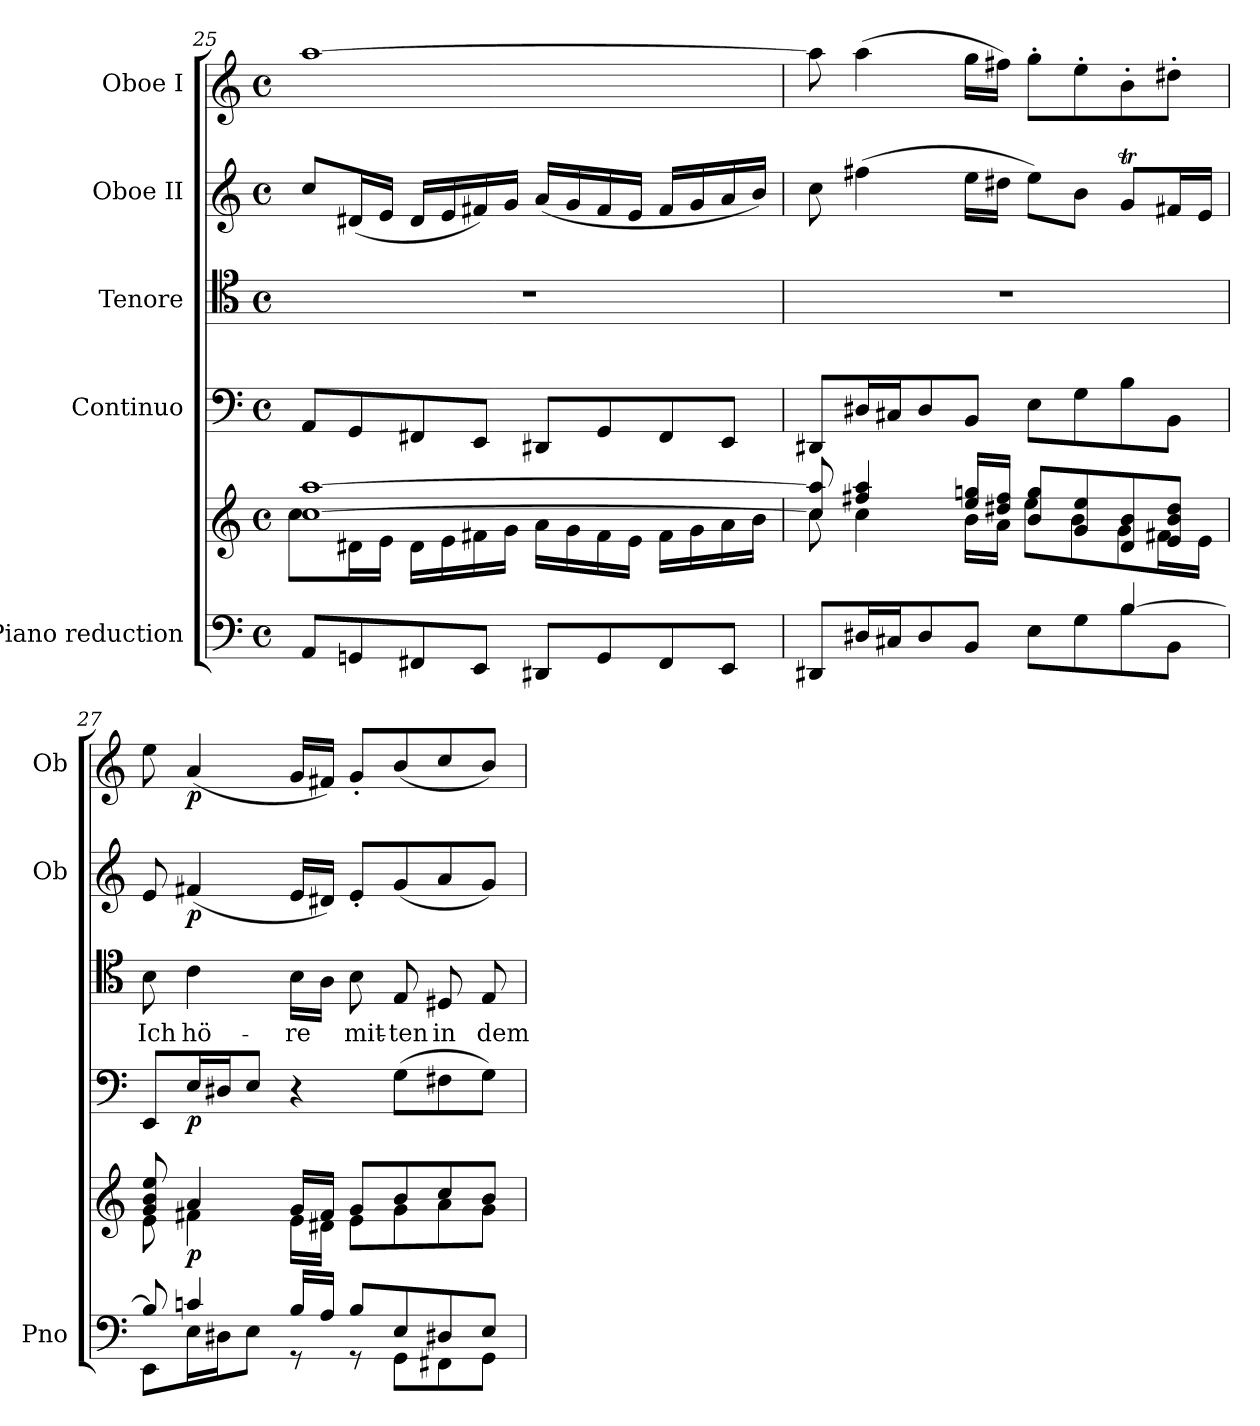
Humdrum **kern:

**kern	**kern	**dynam	**kern	**dynam	**kern	**text	**kern	**dynam	**kern	**dynam
*part5	*part5	*part5	*part4	*part4	*part3	*part3	*part2	*part2	*part1	*part1
*staff6	*staff5	*staff5/6	*staff4	*staff4	*staff3	*staff3	*staff2	*staff2	*staff1	*staff1
*I"Piano reduction	*	*	*I"Continuo	*	*I"Tenore	*	*I"Oboe II	*	*I"Oboe I	*
*I'Pno	*	*	*	*	*	*	*I'Ob	*	*I'Ob	*
!!LO:PB:g=z
*clefF4	*clefG2	*	*clefF4	*	*clefC4	*	*clefG2	*	*clefG2	*
*k[]	*k[]	*	*k[]	*	*k[]	*	*k[]	*	*k[]	*
*M4/4	*M4/4	*	*M4/4	*	*M4/4	*	*M4/4	*	*M4/4	*
*met(c)	*met(c)	*	*met(c)	*	*met(c)	*	*met(c)	*	*met(c)	*
=25	=25	=25	=25	=25	=25	=25	=25	=25	=25	=25
*	*^	*	*	*	*	*	*	*	*	*
8AA/L	[1cc [1aa	8cc\L	.	8AA/L	.	1r	.	8cc/L	.	[1aa	.
8GGn/	.	16d#X\L	.	8GG/	.	.	.	(16d#X/L	.	.	.
.	.	16e\JJ	.	.	.	.	.	16e/JJ	.	.	.
8FF#X/	.	16d#\LL	.	8FF#X/	.	.	.	16d#/LL	.	.	.
.	.	16e\	.	.	.	.	.	16e/	.	.	.
8EE/J	.	16f#X\	.	8EE/J	.	.	.	16f#X/)	.	.	.
.	.	16g\JJ	.	.	.	.	.	16g/JJ	.	.	.
8DD#X/L	.	16a\LL	.	8DD#X/L	.	.	.	(16a/LL	.	.	.
.	.	16g\	.	.	.	.	.	16g/	.	.	.
8GG/	.	16f#\	.	8GG/	.	.	.	16f#/	.	.	.
.	.	16e\JJ	.	.	.	.	.	16e/JJ	.	.	.
8FF#/	.	16f#\LL	.	8FF#/	.	.	.	16f#/LL	.	.	.
.	.	16g\	.	.	.	.	.	16g/	.	.	.
8EE/J	.	16a\	.	8EE/J	.	.	.	16a/	.	.	.
.	.	16b\JJ	.	.	.	.	.	16b/JJ)	.	.	.
=26	=26	=26	=26	=26	=26	=26	=26	=26	=26	=26	=26
*^	*	*	*	*	*	*	*	*	*	*	*
8DD#X/L	2ryy	8cc/] 8aa/]	8cc\	.	8DD#X/L	.	1r	.	8cc\	.	8aa\]	.
16D#X/L	.	4ff#X/ 4aa/	4cc\	.	16D#X/L	.	.	.	(4ff#X\	.	(4aa\	.
16C#X/J	.	.	.	.	16C#X/J	.	.	.	.	.	.	.
8D#/	.	.	.	.	8D#/	.	.	.	.	.	.	.
8BB/J	.	16ee/ 16ggn/LL	16b\LL	.	8BB/J	.	.	.	16ee\LL	.	16gg\LL	.
.	.	16dd#X/ 16ff#/JJ	16a\JJ	.	.	.	.	.	16dd#X\JJ	.	16ff#X\JJ)	.
4ryy	8E\L	8b/ 8gg/L	8ee\L	.	8E\L	.	.	.	8ee\L)	.	8gg'\L	.
.	8G\	8g/ 8ee/	8b\	.	8G\	.	.	.	8b\J	.	8ee'\	.
[4B/	8B\	8d/ 8b/	8g\	.	8B\	.	.	.	8gT/L	.	8b'\	.
.	8BB\J	8e/ 8b/ 8dd#/J	16f#X\L	.	8BB\J	.	.	.	16f#X/L	.	8dd#X'\J	.
.	.	.	16e\JJ	.	.	.	.	.	16e/JJ	.	.	.
=27	=27	=27	=27	=27	=27	=27	=27	=27	=27	=27	=27	=27
!	!	!	!	!	!	!	!	!LO:LY:b	!	!	!	!
8B/]	8EE\L	8g/ 8b/ 8ee/	8e\	.	8EE/L	.	8B\	Ich	8e/	.	8ee\	.
!	!	!	!	!LO:DY:b	!	!LO:DY:b	!	!LO:LY:b	!	!LO:DY:b	!	!LO:DY:b
4cn/	16E\L	4a/	4f#X\	p	16E/L	p	4c\	hö-	(4f#X/	p	(4a/	p
.	16D#X\J	.	.	.	16D#X/J	.	.	.	.	.	.	.
.	8E\J	.	.	.	8E/J	.	.	.	.	.	.	.
!	!	!	!	!	!	!	!	!LO:LY:b	!	!	!	!
16B/LL	8r	16g/LL	16e\LL	.	4r	.	16B\LL	-re	16e/LL	.	16g/LL	.
16A/JJ	.	16f#/JJ	16d#X\JJ	.	.	.	16A\JJ	.	16d#X/JJ)	.	16f#X/JJ)	.
!	!	!	!	!	!	!	!	!LO:LY:b	!	!	!	!
8B/L	8r	8g/L	8e\L	.	.	.	8B\	mit-	8e'/L	.	8g'/L	.
!	!	!	!	!	!	!	!	!LO:LY:b	!	!	!	!
8E/	8GG\L	8b/	8g\	.	(8G\L	.	8E/	-ten	(8g/	.	(8b/	.
!	!	!	!	!	!	!	!	!LO:LY:b	!	!	!	!
8D#X/	8FF#X\	8cc/	8a\	.	8F#X\	.	8D#X/	in	8a/	.	8cc/	.
!	!	!	!	!	!	!	!	!LO:LY:b	!	!	!	!
8E/J	8GG\J	8b/J	8g\J	.	8G\J)	.	8E/	dem	8g/J)	.	8b/J)	.
*v	*v	*	*	*	*	*	*	*	*	*	*	*
*	*v	*v	*	*	*	*	*	*	*	*	*
=	=	=	=	=	=	=	=	=	=	=
*-	*-	*-	*-	*-	*-	*-	*-	*-	*-	*-
